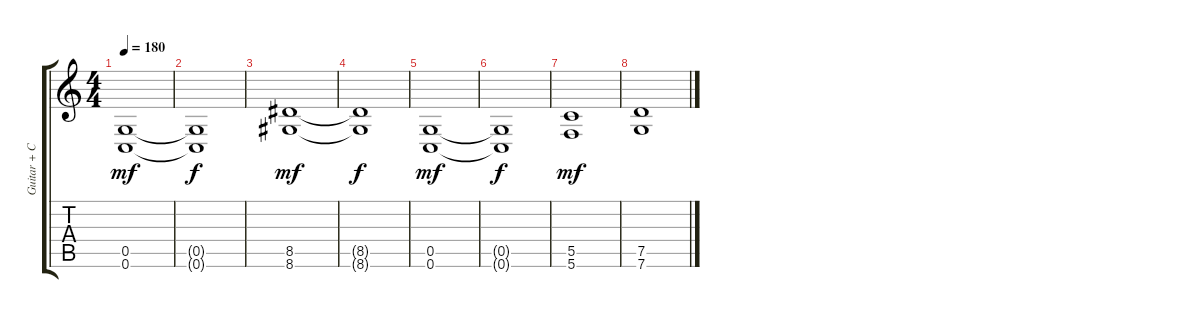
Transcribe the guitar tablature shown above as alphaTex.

\track ("Guitar + Cymbal" "Guitar + C") {instrument distortionguitar}
\staff {score tabs}
\tuning (D4 A3 F3 C3 G2 C2) {hide}
\ts (4 4)
\tempo 180
\clef g2
\ks c
(0.5 0.6).1{dy mf volume 11 instrument distortionguitar} |
(0.5{t} 0.6{t}).1{dy f} |
(8.5 8.6).1{dy mf} |
(8.5{t} 8.6{t}).1{dy f} |
(0.5 0.6).1{dy mf} |
(0.5{t} 0.6{t}).1{dy f} |
(5.5 5.6).1{dy mf} |
(7.5 7.6).1
